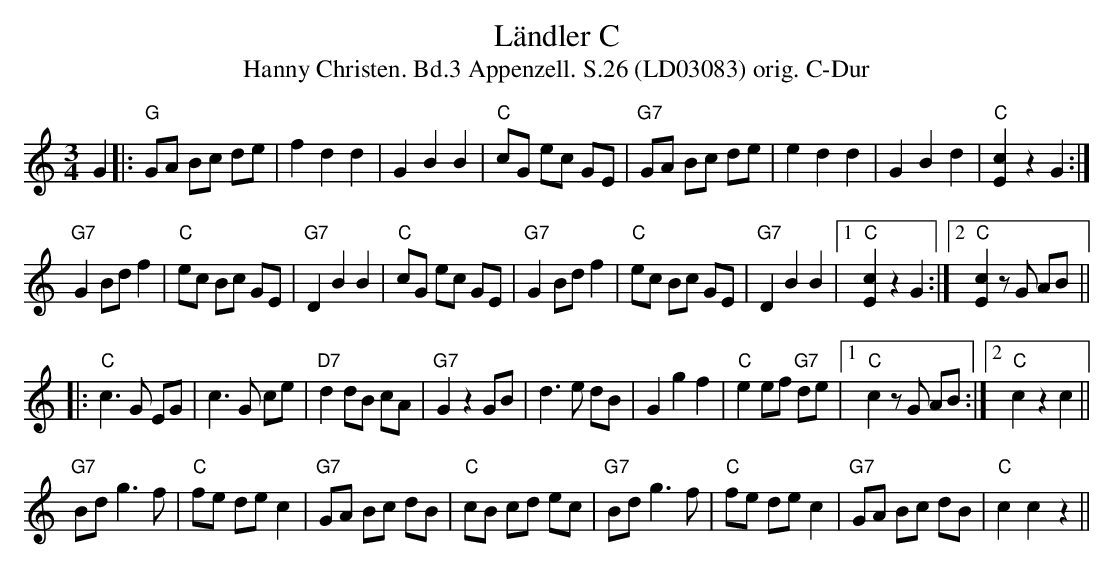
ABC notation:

X:1
T:Ländler C
T:Hanny Christen. Bd.3 Appenzell. S.26 (LD03083) orig. C-Dur
M:3/4
L:1/8
K:C
G2 |: "G"GA Bc de | f2 d2 d2 | G2 B2  B2 | "C"cG ec GE | \
     "G7"GA Bc de | e2 d2 d2 | G2 B2 d2 | "C"[Ec]2 z2 G2 :|
  "G7"G2 Bd f2 | "C"ec Bc GE | "G7"D2 B2 B2 | "C"cG ec GE | \
  "G7"G2 Bd f2 | "C"ec Bc GE | "G7"D2 B2 B2 |1 "C"[Ec]2 z2 G2 :|2 "C"[Ec]2 z G AB ||
|:"C"c3 G EG | c3 G ce | "D7"d2 dB cA | "G7"G2 z2 GB |  d3 e dB | G2 g2 f2 | "C"e2 ef "G7"de |1 "C"c2 z G AB :|2 "C"c2 z2 c2 ||
  "G7"Bd g3 f | "C"fe de c2 | "G7"GA Bc dB | "C"cB cd ec | \
  "G7"Bd g3 f | "C"fe de c2 | "G7"GA Bc dB | "C"c2 c2 z2 ||
